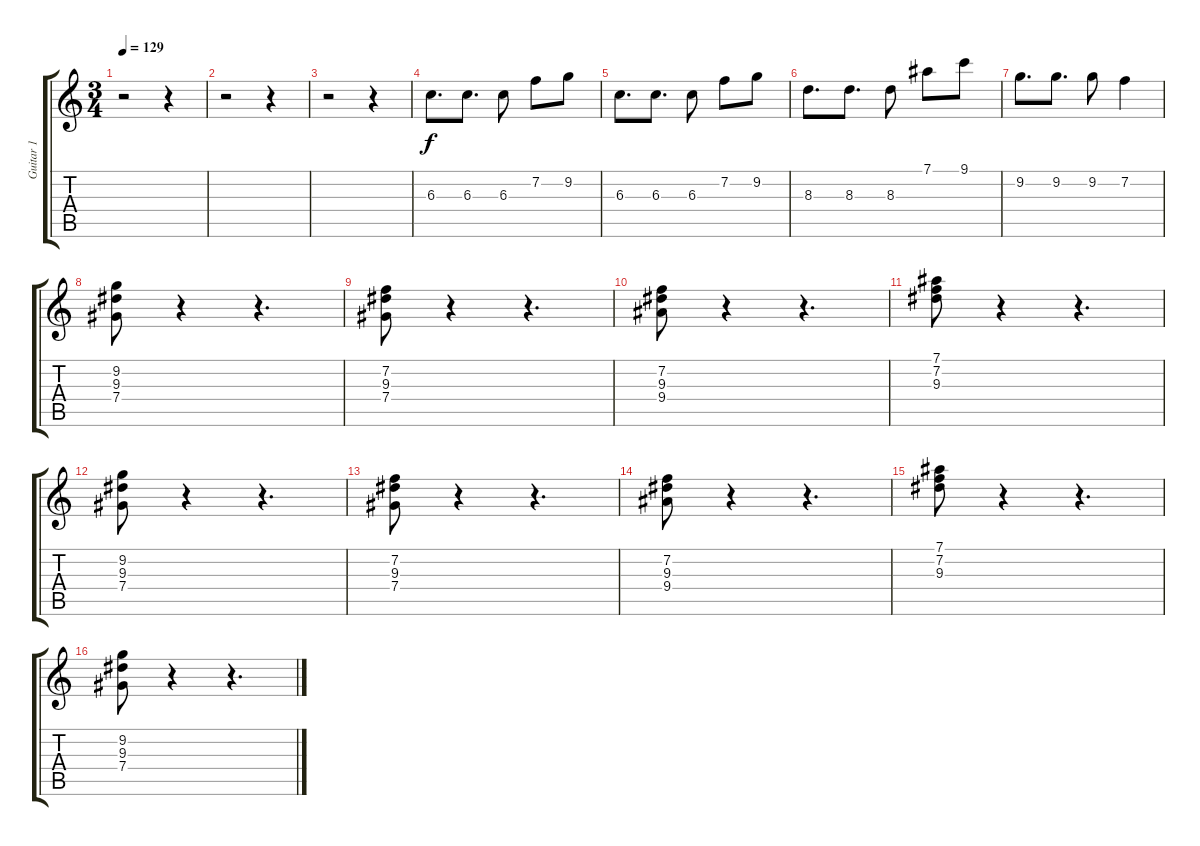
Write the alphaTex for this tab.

\track ("Guitar 1" "Guitar 1") {instrument distortionguitar}
\staff {score tabs}
\tuning (Eb4 Bb3 Gb3 Db3 Ab2 Eb2) {hide}
\ts (3 4)
\tempo 129
\clef g2
\ks c
r.2{dy f} r.4 |
r.2 r.4 |
r.2 r.4 |
6.3.8{d} 6.3.8{d} 6.3.8 7.2.8 9.2.8 |
6.3.8{d} 6.3.8{d} 6.3.8 7.2.8 9.2.8 |
8.3.8{d} 8.3.8{d} 8.3.8 7.1.8 9.1.8 |
9.2.8{d} 9.2.8{d} 9.2.8 7.2.4 |
(9.2 9.3 7.4).8{volume 12 instrument electricguitarclean} r.4 r.4{d} |
(7.2 9.3 7.4).8 r.4 r.4{d} |
(7.2 9.3 9.4).8 r.4 r.4{d} |
(7.1 7.2 9.3).8 r.4 r.4{d} |
(9.2 9.3 7.4).8 r.4 r.4{d} |
(7.2 9.3 7.4).8 r.4 r.4{d} |
(7.2 9.3 9.4).8 r.4 r.4{d} |
(7.1 7.2 9.3).8 r.4 r.4{d} |
(9.2 9.3 7.4).8 r.4 r.4{d}
